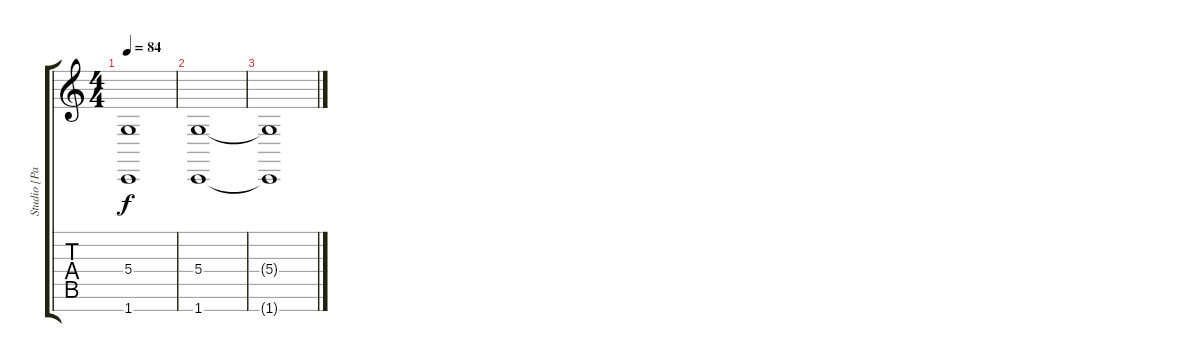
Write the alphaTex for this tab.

\track ("Studio [Pad/FX]" "Studio [Pa") {instrument pad2warm}
\staff {score tabs}
\tuning (E4 B3 G3 D3 A2 D2 B1) {hide}
\ts (4 4)
\tempo 84
\clef g2
\ks c
(5.4{t} 1.7{t}).1{dy f} |
(5.4 1.7).1 |
(5.4{t} 1.7{t}).1
